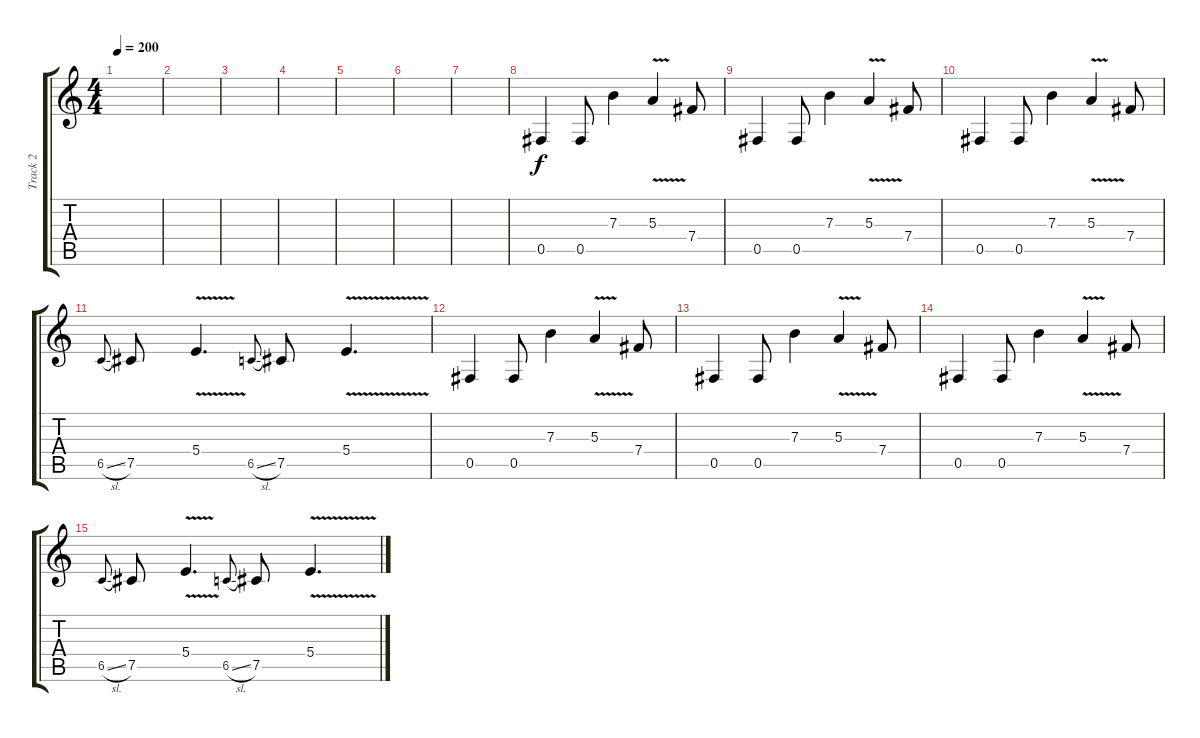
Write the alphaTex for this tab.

\track ("Track 2" "Track 2") {instrument distortionguitar}
\staff {score tabs}
\tuning (Db4 Ab3 E3 B2 Gb2 Db2) {hide}
\ts (4 4)
\tempo 200
\clef g2
\ks c
|
|
|
|
|
|
|
0.5.4{dy f} 0.5.8 7.3.4 5.3{v}.4 7.4.8 |
0.5.4 0.5.8 7.3.4 5.3{v}.4 7.4.8 |
0.5.4 0.5.8 7.3.4 5.3{v}.4 7.4.8 |
6.5{sl}.8{gr onbeat} 7.5.8 5.4{v}.4{d} 6.5{sl}.8{gr onbeat} 7.5.8 5.4{v}.4{d} |
0.5.4 0.5.8 7.3.4 5.3{v}.4 7.4.8 |
0.5.4 0.5.8 7.3.4 5.3{v}.4 7.4.8 |
0.5.4 0.5.8 7.3.4 5.3{v}.4 7.4.8 |
6.5{sl}.8{gr onbeat} 7.5.8 5.4{v}.4{d} 6.5{sl}.8{gr onbeat} 7.5.8 5.4{v}.4{d}
